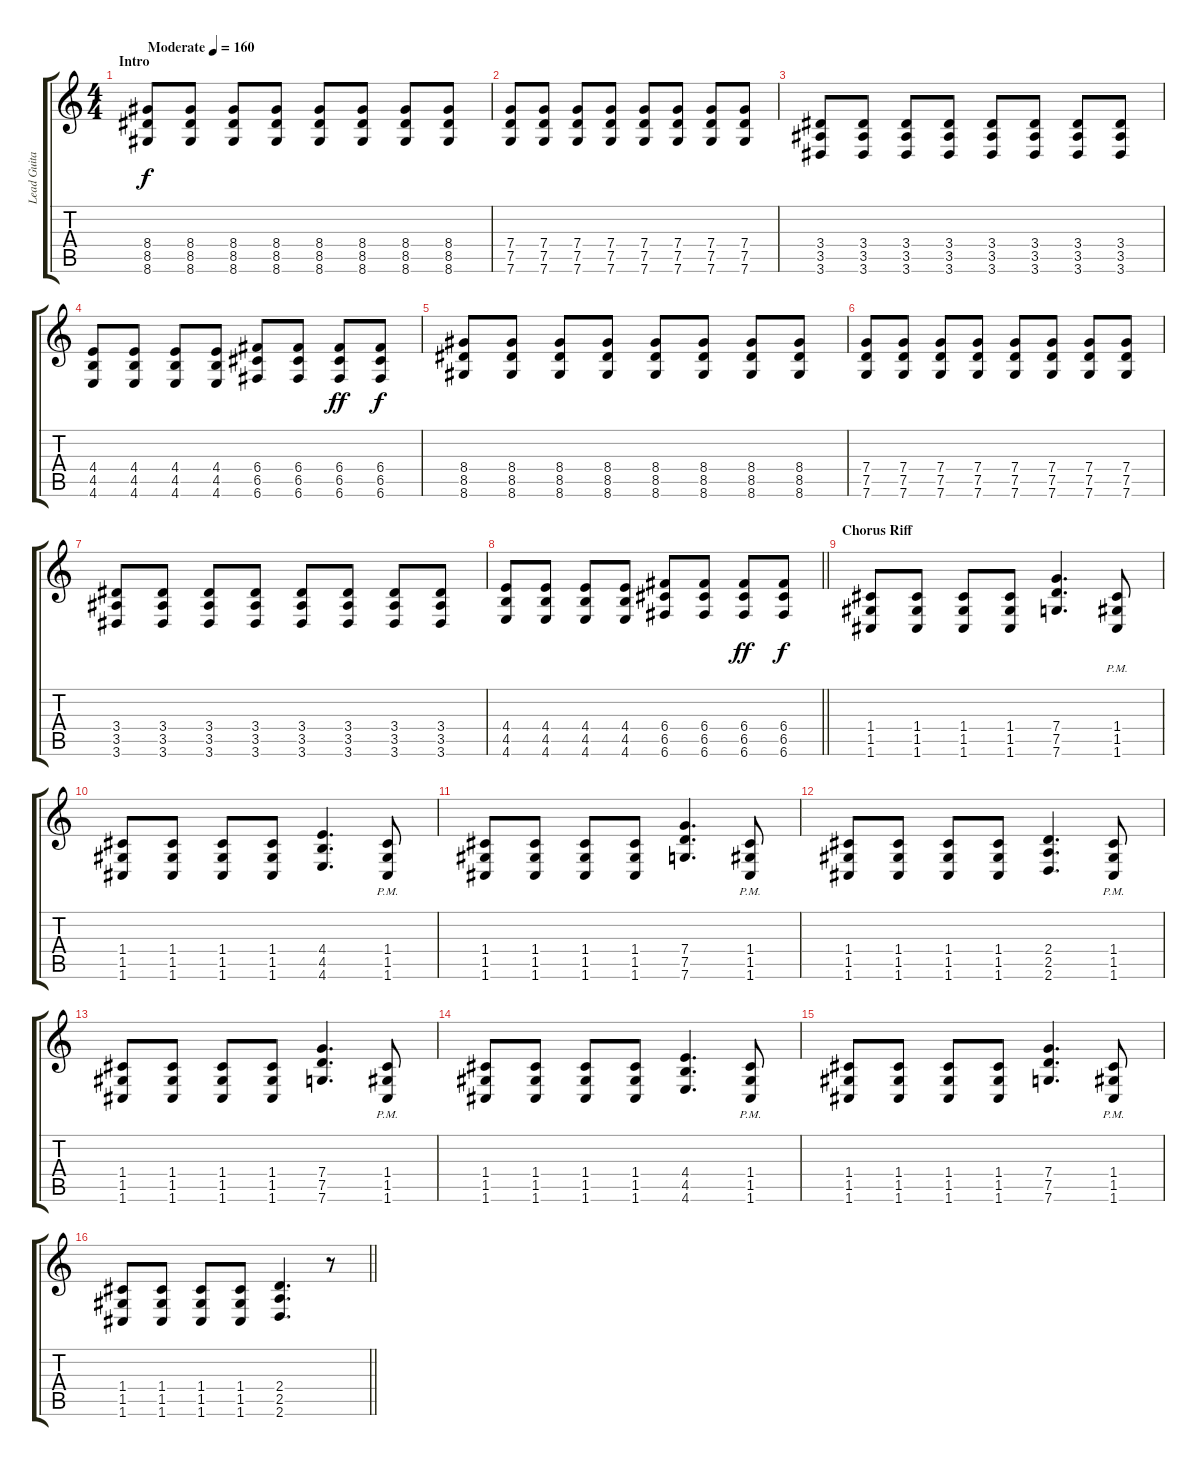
\track ("Lead Guitar" "Lead Guita") {instrument distortionguitar}
\staff {score tabs}
\tuning (D4 A3 F3 C3 G2 C2) {hide}
\ts (4 4)
\section ("" "Intro")
\tempo (160 "Moderate")
\clef g2
\ks c
(8.4 8.5 8.6).8{dy f instrument distortionguitar} (8.4 8.5 8.6).8 (8.4 8.5 8.6).8 (8.4 8.5 8.6).8 (8.4 8.5 8.6).8 (8.4 8.5 8.6).8 (8.4 8.5 8.6).8 (8.4 8.5 8.6).8 |
(7.4 7.5 7.6).8 (7.4 7.5 7.6).8 (7.4 7.5 7.6).8 (7.4 7.5 7.6).8 (7.4 7.5 7.6).8 (7.4 7.5 7.6).8 (7.4 7.5 7.6).8 (7.4 7.5 7.6).8 |
(3.4 3.5 3.6).8 (3.4 3.5 3.6).8 (3.4 3.5 3.6).8 (3.4 3.5 3.6).8 (3.4 3.5 3.6).8 (3.4 3.5 3.6).8 (3.4 3.5 3.6).8 (3.4 3.5 3.6).8 |
(4.4 4.5 4.6).8 (4.4 4.5 4.6).8 (4.4 4.5 4.6).8 (4.4 4.5 4.6).8 (6.4 6.5 6.6).8 (6.4 6.5 6.6).8 (6.4 6.5 6.6).8{dy ff} (6.4 6.5 6.6).8{dy f} |
(8.4 8.5 8.6).8 (8.4 8.5 8.6).8 (8.4 8.5 8.6).8 (8.4 8.5 8.6).8 (8.4 8.5 8.6).8 (8.4 8.5 8.6).8 (8.4 8.5 8.6).8 (8.4 8.5 8.6).8 |
(7.4 7.5 7.6).8 (7.4 7.5 7.6).8 (7.4 7.5 7.6).8 (7.4 7.5 7.6).8 (7.4 7.5 7.6).8 (7.4 7.5 7.6).8 (7.4 7.5 7.6).8 (7.4 7.5 7.6).8 |
(3.4 3.5 3.6).8 (3.4 3.5 3.6).8 (3.4 3.5 3.6).8 (3.4 3.5 3.6).8 (3.4 3.5 3.6).8 (3.4 3.5 3.6).8 (3.4 3.5 3.6).8 (3.4 3.5 3.6).8 |
\barLineRight lightlight
(4.4 4.5 4.6).8 (4.4 4.5 4.6).8 (4.4 4.5 4.6).8 (4.4 4.5 4.6).8 (6.4 6.5 6.6).8 (6.4 6.5 6.6).8 (6.4 6.5 6.6).8{dy ff} (6.4 6.5 6.6).8{dy f} |
\section ("" "Chorus Riff")
(1.4 1.5 1.6).8 (1.4 1.5 1.6).8 (1.4 1.5 1.6).8 (1.4 1.5 1.6).8 (7.4 7.5 7.6).4{d} (1.4{pm} 1.5{pm} 1.6{pm}).8 |
(1.4 1.5 1.6).8 (1.4 1.5 1.6).8 (1.4 1.5 1.6).8 (1.4 1.5 1.6).8 (4.4 4.5 4.6).4{d} (1.4{pm} 1.5{pm} 1.6{pm}).8 |
(1.4 1.5 1.6).8 (1.4 1.5 1.6).8 (1.4 1.5 1.6).8 (1.4 1.5 1.6).8 (7.4 7.5 7.6).4{d} (1.4{pm} 1.5{pm} 1.6{pm}).8 |
(1.4 1.5 1.6).8 (1.4 1.5 1.6).8 (1.4 1.5 1.6).8 (1.4 1.5 1.6).8 (2.4 2.5 2.6).4{d} (1.4{pm} 1.5{pm} 1.6{pm}).8 |
(1.4 1.5 1.6).8 (1.4 1.5 1.6).8 (1.4 1.5 1.6).8 (1.4 1.5 1.6).8 (7.4 7.5 7.6).4{d} (1.4{pm} 1.5{pm} 1.6{pm}).8 |
(1.4 1.5 1.6).8 (1.4 1.5 1.6).8 (1.4 1.5 1.6).8 (1.4 1.5 1.6).8 (4.4 4.5 4.6).4{d} (1.4{pm} 1.5{pm} 1.6{pm}).8 |
(1.4 1.5 1.6).8 (1.4 1.5 1.6).8 (1.4 1.5 1.6).8 (1.4 1.5 1.6).8 (7.4 7.5 7.6).4{d} (1.4{pm} 1.5{pm} 1.6{pm}).8 |
\barLineRight lightlight
(1.4 1.5 1.6).8 (1.4 1.5 1.6).8 (1.4 1.5 1.6).8 (1.4 1.5 1.6).8 (2.4 2.5 2.6).4{d} r.8
